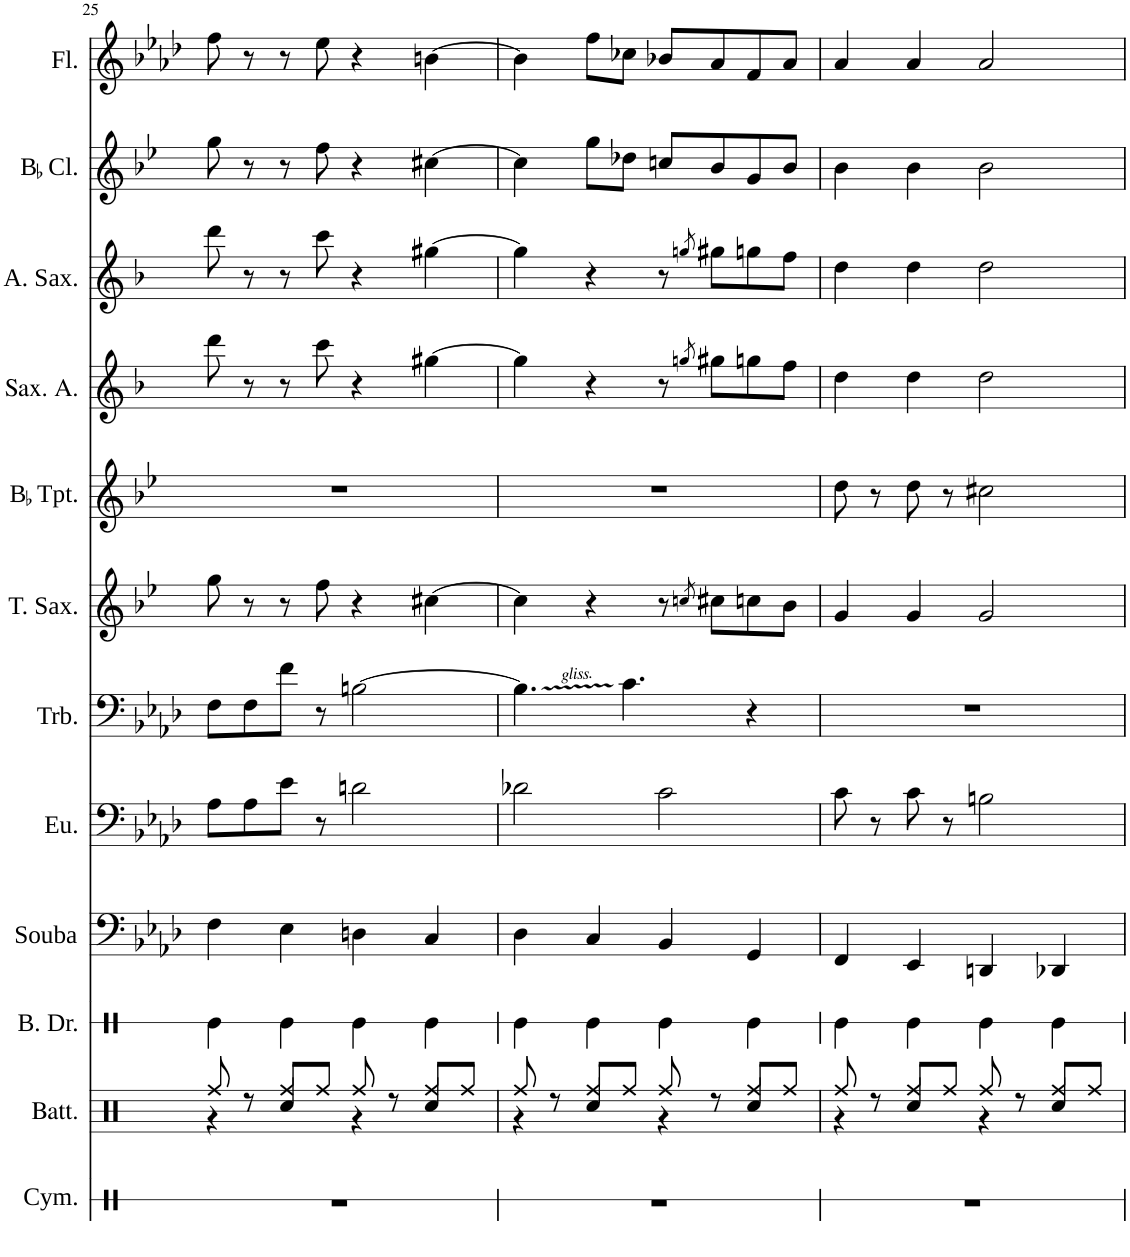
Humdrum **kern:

**kern	**kern	**kern	**kern	**kern	**kern	**kern	**kern	**kern	**kern	**kern	**kern
*part12	*part11	*part10	*part9	*part8	*part7	*part6	*part5	*part4	*part3	*part2	*part1
*staff12	*staff11	*staff10	*staff9	*staff8	*staff7	*staff6	*staff5	*staff4	*staff3	*staff2	*staff1
*I"Cymbal	*I"Batterie	*I"Bass Drum	*I"Souba	*I"Euphonium	*I"Trombone	*I"Tenor Saxophone	*I"BaccidentalFlat Trumpet	*I"Saxophone Alto	*I"Alto Saxophone	*I"BaccidentalFlat Clarinet	*I"Flute
*I'Cym.	*I'Batt.	*I'B. Dr.	*I'Souba	*I'Eu.	*I'Trb.	*I'T. Sax.	*I'BaccidentalFlat Tpt.	*I'Sax. A.	*I'A. Sax.	*I'BaccidentalFlat Cl.	*I'Fl.
!!LO:PB:g=z
*clefX	*clefX	*clefX	*clefF4	*clefF4	*clefF4	*clefG2	*clefG2	*clefG2	*clefG2	*clefG2	*clefG2
*	*	*	*	*	*	*Trd8c14	*Trd1c2	*Trd5c9	*Trd5c9	*Trd1c2	*
*k[]	*k[]	*k[]	*k[b-e-a-d-]	*k[b-e-a-d-]	*k[b-e-a-d-]	*k[b-e-]	*k[b-e-]	*k[b-]	*k[b-]	*k[b-e-]	*k[b-e-a-d-]
*M4/4	*M4/4	*M4/4	*M4/4	*M4/4	*M4/4	*M4/4	*M4/4	*M4/4	*M4/4	*M4/4	*M4/4
=25	=25	=25	=25	=25	=25	=25	=25	=25	=25	=25	=25
*	*^	*	*	*	*	*	*	*	*	*	*
1r	8Rff/	4r	4Re\	4F\	8A-\L	8F\L	8gg\	1r	8ddd\	8ddd\	8gg\	8ff\
.	8r	.	.	.	8A-\	8F\	8r	.	8r	8r	8r	8r
.	8Rff/L	4Rcc/	4Re\	4E-\	8e-\J	8f\J	8r	.	8r	8r	8r	8r
.	8Rff/J	.	.	.	8r	8r	8ff\	.	8ccc\	8ccc\	8ff\	8ee-\
.	8Rff/	4r	4Re\	4Dn\	2dn\	[2Bn\	4r	.	4r	4r	4r	4r
.	8r	.	.	.	.	.	.	.	.	.	.	.
.	8Rff/L	4Rcc/	4Re\	4C/	.	.	[4cc#X\	.	[4gg#X\	[4gg#X\	[4cc#X\	[4bn\
.	8Rff/J	.	.	.	.	.	.	.	.	.	.	.
=26	=26	=26	=26	=26	=26	=26	=26	=26	=26	=26	=26	=26
1r	8Rff/	4r	4Re\	4D-\	2d-X\	4.B\]	4cc#\]	1r	4gg#\]	4gg#\]	4cc#\]	4b\]
.	8r	.	.	.	.	.	.	.	.	.	.	.
.	8Rff/L	4Rcc/	4Re\	4C/	.	.	4r	.	4r	4r	8gg\L	8ff\L
.	8Rff/J	.	.	.	.	4.c\	.	.	.	.	8dd-X\J	8cc-X\J
.	8Rff/	4r	4Re\	4BB-/	2c\	.	8r	.	8r	8r	8ccn/L	8b-X/L
.	.	.	.	.	.	.	8qccn/	.	8qggn/	8qggn/	.	.
.	8r	.	.	.	.	.	8cc#X\L	.	8gg#X\L	8gg#X\L	8b-/	8a-/
.	8Rff/L	4Rcc/	4Re\	4GG/	.	4r	8ccn\	.	8ggn\	8ggn\	8g/	8f/
.	8Rff/J	.	.	.	.	.	8b-\J	.	8ff\J	8ff\J	8b-/J	8a-/J
=27	=27	=27	=27	=27	=27	=27	=27	=27	=27	=27	=27	=27
1r	8Rff/	4r	4Re\	4FF/	8c\	1r	4g/	8dd\	4dd\	4dd\	4b-\	4a-/
.	8r	.	.	.	8r	.	.	8r	.	.	.	.
.	8Rff/L	4Rcc/	4Re\	4EE-/	8c\	.	4g/	8dd\	4dd\	4dd\	4b-\	4a-/
.	8Rff/J	.	.	.	8r	.	.	8r	.	.	.	.
.	8Rff/	4r	4Re\	4DDn/	2Bn\	.	2g/	2cc#X\	2dd\	2dd\	2b-\	2a-/
.	8r	.	.	.	.	.	.	.	.	.	.	.
.	8Rff/L	4Rcc/	4Re\	4DD-X/	.	.	.	.	.	.	.	.
.	8Rff/J	.	.	.	.	.	.	.	.	.	.	.
*	*v	*v	*	*	*	*	*	*	*	*	*	*
=	=	=	=	=	=	=	=	=	=	=	=
*-	*-	*-	*-	*-	*-	*-	*-	*-	*-	*-	*-
